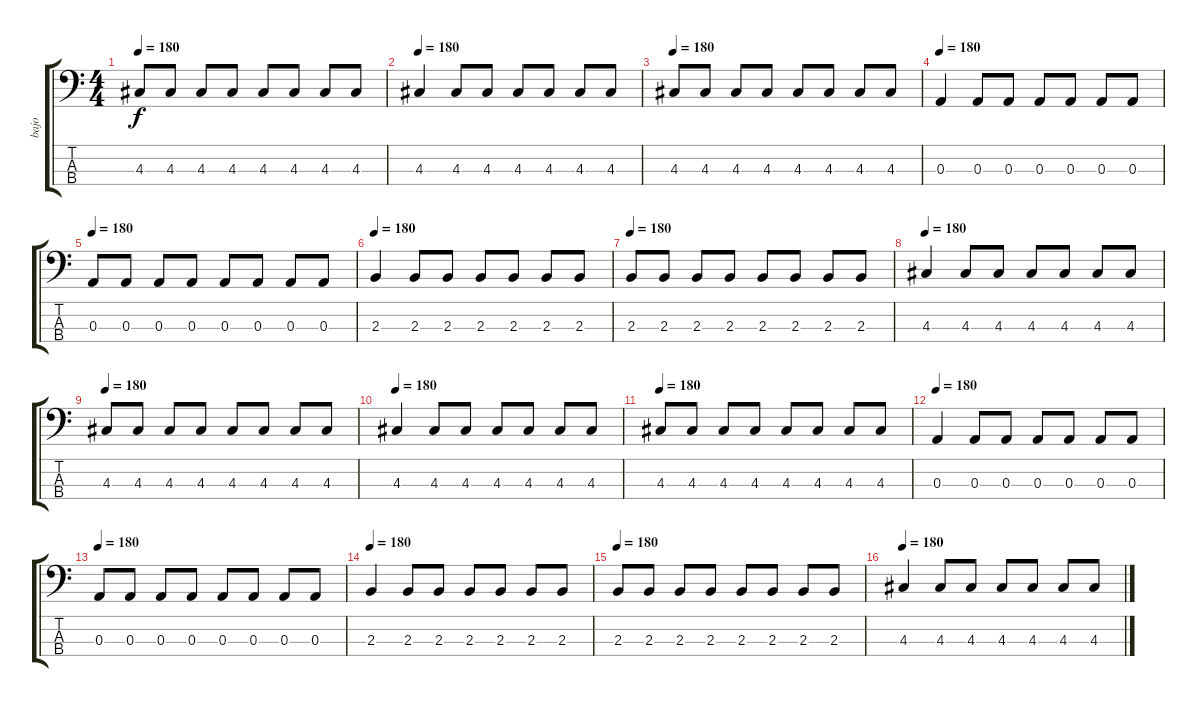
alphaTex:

\track ("bajo" "bajo") {instrument electricbassfinger}
\staff {score tabs}
\tuning (G2 D2 A1 E1) {hide}
\ts (4 4)
\tempo 180
\clef f4
\ks c
4.3.8{dy f} 4.3.8 4.3.8 4.3.8 4.3.8 4.3.8 4.3.8 4.3.8 |
\tempo 180
4.3.4 4.3.8 4.3.8 4.3.8 4.3.8 4.3.8 4.3.8 |
\tempo 180
4.3.8 4.3.8 4.3.8 4.3.8 4.3.8 4.3.8 4.3.8 4.3.8 |
\tempo 180
0.3.4 0.3.8 0.3.8 0.3.8 0.3.8 0.3.8 0.3.8 |
\tempo 180
0.3.8 0.3.8 0.3.8 0.3.8 0.3.8 0.3.8 0.3.8 0.3.8 |
\tempo 180
2.3.4 2.3.8 2.3.8 2.3.8 2.3.8 2.3.8 2.3.8 |
\tempo 180
2.3.8 2.3.8 2.3.8 2.3.8 2.3.8 2.3.8 2.3.8 2.3.8 |
\tempo 180
4.3.4 4.3.8 4.3.8 4.3.8 4.3.8 4.3.8 4.3.8 |
\tempo 180
4.3.8 4.3.8 4.3.8 4.3.8 4.3.8 4.3.8 4.3.8 4.3.8 |
\tempo 180
4.3.4 4.3.8 4.3.8 4.3.8 4.3.8 4.3.8 4.3.8 |
\tempo 180
4.3.8 4.3.8 4.3.8 4.3.8 4.3.8 4.3.8 4.3.8 4.3.8 |
\tempo 180
0.3.4 0.3.8 0.3.8 0.3.8 0.3.8 0.3.8 0.3.8 |
\tempo 180
0.3.8 0.3.8 0.3.8 0.3.8 0.3.8 0.3.8 0.3.8 0.3.8 |
\tempo 180
2.3.4 2.3.8 2.3.8 2.3.8 2.3.8 2.3.8 2.3.8 |
\tempo 180
2.3.8 2.3.8 2.3.8 2.3.8 2.3.8 2.3.8 2.3.8 2.3.8 |
\tempo 180
4.3.4 4.3.8 4.3.8 4.3.8 4.3.8 4.3.8 4.3.8
